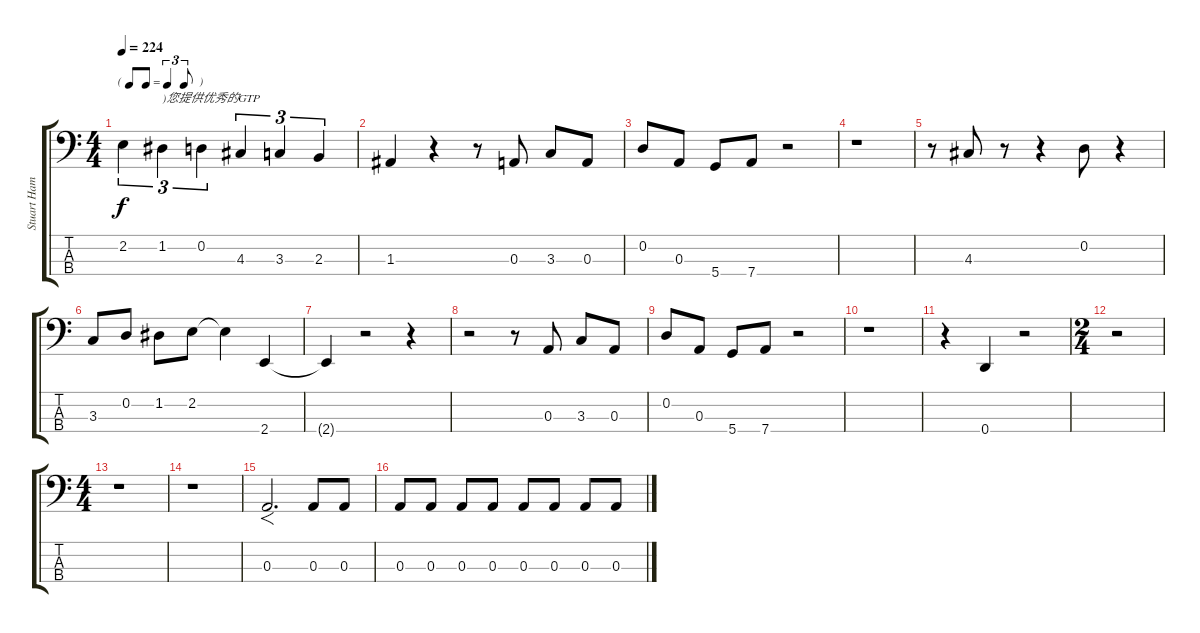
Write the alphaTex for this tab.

\track ("Stuart Hamm" "Stuart Ham") {instrument electricbasspick}
\staff {score tabs}
\tuning (G2 D2 A1 D1) {hide}
\ts (4 4)
\tf triplet8th
\tempo 224
\clef f4
\ks c
2.2.4{tu (3 2) dy f} 1.2.4{tu (3 2) txt ")您提供优秀的GTP"} 0.2.4{tu (3 2)} 4.3.4{tu (3 2)} 3.3.4{tu (3 2)} 2.3.4{tu (3 2)} |
1.3.4 r.4 r.8 0.3.8 3.3.8 0.3.8 |
0.2.8 0.3.8 5.4.8 7.4.8 r.2 |
r.1 |
r.8 4.3.8 r.8 r.4 0.2.8 r.4 |
3.3.8 0.2.8 1.2.8 2.2.8 2.2{t}.4 2.4.4 |
2.4{t}.4 r.2 r.4 |
r.2 r.8 0.3.8 3.3.8 0.3.8 |
0.2.8 0.3.8 5.4.8 7.4.8 r.2 |
r.1 |
r.4 0.4.4 r.2 |
\ts (2 4)
r.2 |
\ts (4 4)
r.1 |
r.1 |
0.3.2{f d} 0.3.8 0.3.8 |
0.3.8 0.3.8 0.3.8 0.3.8 0.3.8 0.3.8 0.3.8 0.3.8
